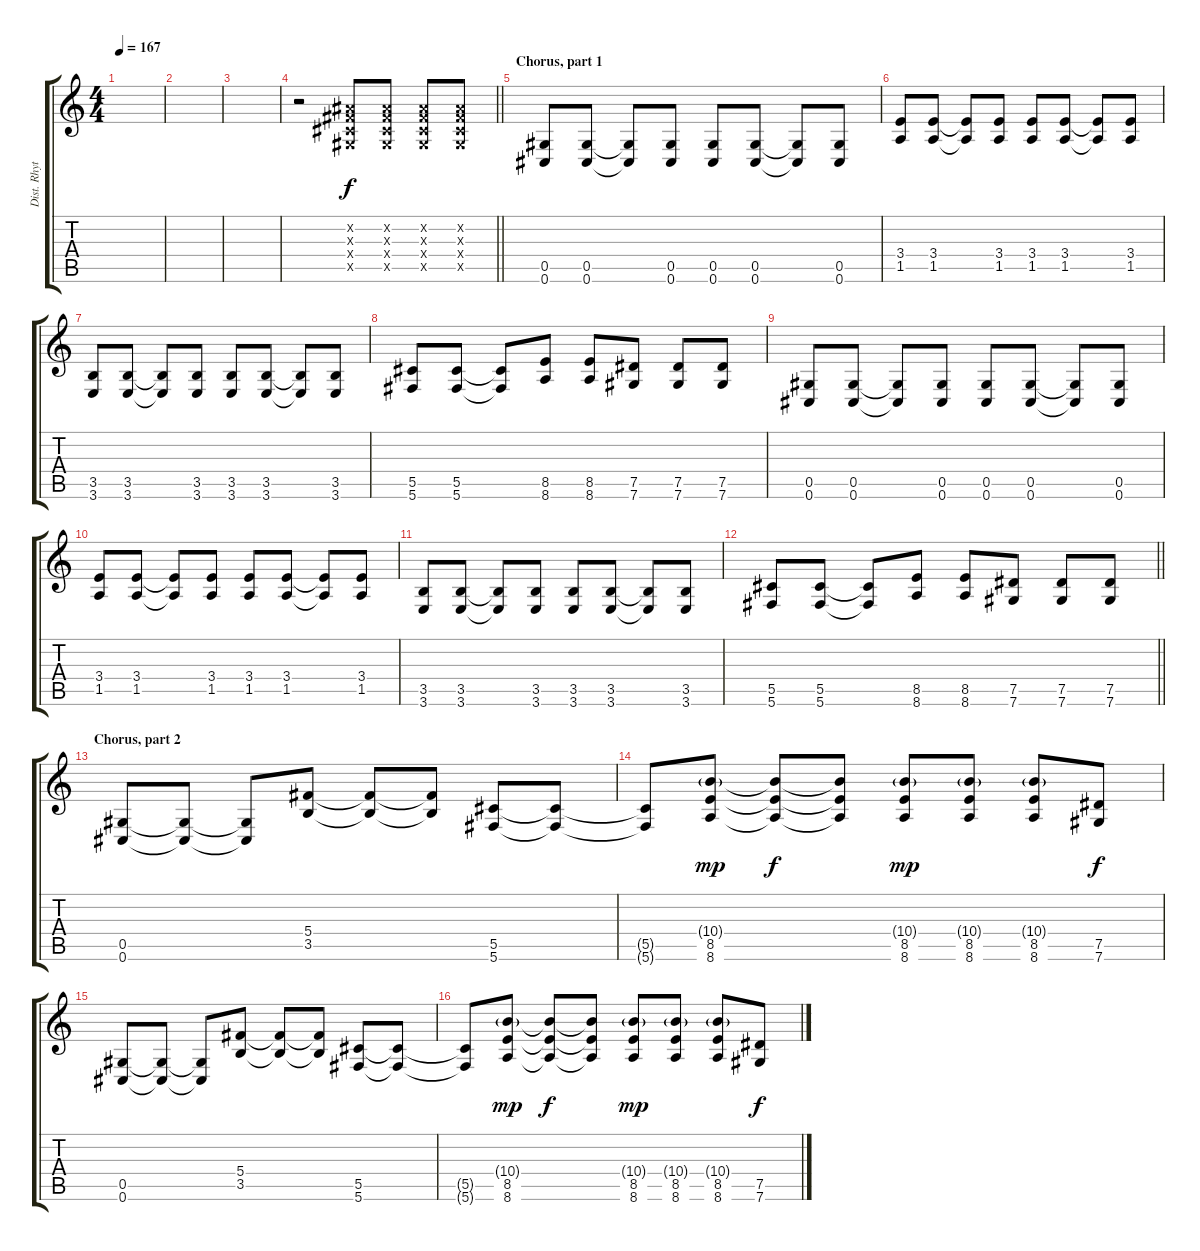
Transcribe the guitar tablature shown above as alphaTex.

\track ("Dist. Rhytm Guitar [L]" "Dist. Rhyt") {instrument distortionguitar}
\staff {score tabs}
\tuning (Eb4 Bb3 Gb3 Db3 Ab2 Db2) {hide}
\ts (4 4)
\tempo 167
\clef g2
\ks c
|
|
|
\barLineRight lightlight
r.2 (0.2{x} 0.3{x} 0.4{x} 0.5{x}).8 (0.2{x} 0.3{x} 0.4{x} 0.5{x}).8 (0.2{x} 0.3{x} 0.4{x} 0.5{x}).8 (0.2{x} 0.3{x} 0.4{x} 0.5{x}).8 |
\section ("" "Chorus, part 1")
(0.5 0.6).8 (0.5 0.6).8 (0.5{t} 0.6{t}).8 (0.5 0.6).8 (0.5 0.6).8 (0.5 0.6).8 (0.5{t} 0.6{t}).8 (0.5 0.6).8 |
(3.4 1.5).8 (3.4 1.5).8 (3.4{t} 1.5{t}).8 (3.4 1.5).8 (3.4 1.5).8 (3.4 1.5).8 (3.4{t} 1.5{t}).8 (3.4 1.5).8 |
(3.5 3.6).8 (3.5 3.6).8 (3.5{t} 3.6{t}).8 (3.5 3.6).8 (3.5 3.6).8 (3.5 3.6).8 (3.5{t} 3.6{t}).8 (3.5 3.6).8 |
(5.5 5.6).8 (5.5 5.6).8 (5.5{t} 5.6{t}).8 (8.5 8.6).8 (8.5 8.6).8 (7.5 7.6).8 (7.5 7.6).8 (7.5 7.6).8 |
(0.5 0.6).8 (0.5 0.6).8 (0.5{t} 0.6{t}).8 (0.5 0.6).8 (0.5 0.6).8 (0.5 0.6).8 (0.5{t} 0.6{t}).8 (0.5 0.6).8 |
(3.4 1.5).8 (3.4 1.5).8 (3.4{t} 1.5{t}).8 (3.4 1.5).8 (3.4 1.5).8 (3.4 1.5).8 (3.4{t} 1.5{t}).8 (3.4 1.5).8 |
(3.5 3.6).8 (3.5 3.6).8 (3.5{t} 3.6{t}).8 (3.5 3.6).8 (3.5 3.6).8 (3.5 3.6).8 (3.5{t} 3.6{t}).8 (3.5 3.6).8 |
\barLineRight lightlight
(5.5 5.6).8 (5.5 5.6).8 (5.5{t} 5.6{t}).8 (8.5 8.6).8 (8.5 8.6).8 (7.5 7.6).8 (7.5 7.6).8 (7.5 7.6).8 |
\section ("" "Chorus, part 2")
(0.5 0.6).8 (0.5{t} 0.6{t}).8 (0.5{t} 0.6{t}).8 (5.4 3.5).8 (5.4{t} 3.5{t}).8 (5.4{t} 3.5{t}).8 (5.5 5.6).8 (5.5{t} 5.6{t}).8 |
(5.5{t} 5.6{t}).8 (10.4{g} 8.5 8.6).8{dy mp} (10.4{t} 8.5{t} 8.6{t}).8{dy f} (10.4{t} 8.5{t} 8.6{t}).8 (10.4{g} 8.5 8.6).8{dy mp} (10.4{g} 8.5 8.6).8 (10.4{g} 8.5 8.6).8 (7.5 7.6).8{dy f} |
(0.5 0.6).8 (0.5{t} 0.6{t}).8 (0.5{t} 0.6{t}).8 (5.4 3.5).8 (5.4{t} 3.5{t}).8 (5.4{t} 3.5{t}).8 (5.5 5.6).8 (5.5{t} 5.6{t}).8 |
(5.5{t} 5.6{t}).8 (10.4{g} 8.5 8.6).8{dy mp} (10.4{t} 8.5{t} 8.6{t}).8{dy f} (10.4{t} 8.5{t} 8.6{t}).8 (10.4{g} 8.5 8.6).8{dy mp} (10.4{g} 8.5 8.6).8 (10.4{g} 8.5 8.6).8 (7.5 7.6).8{dy f}
